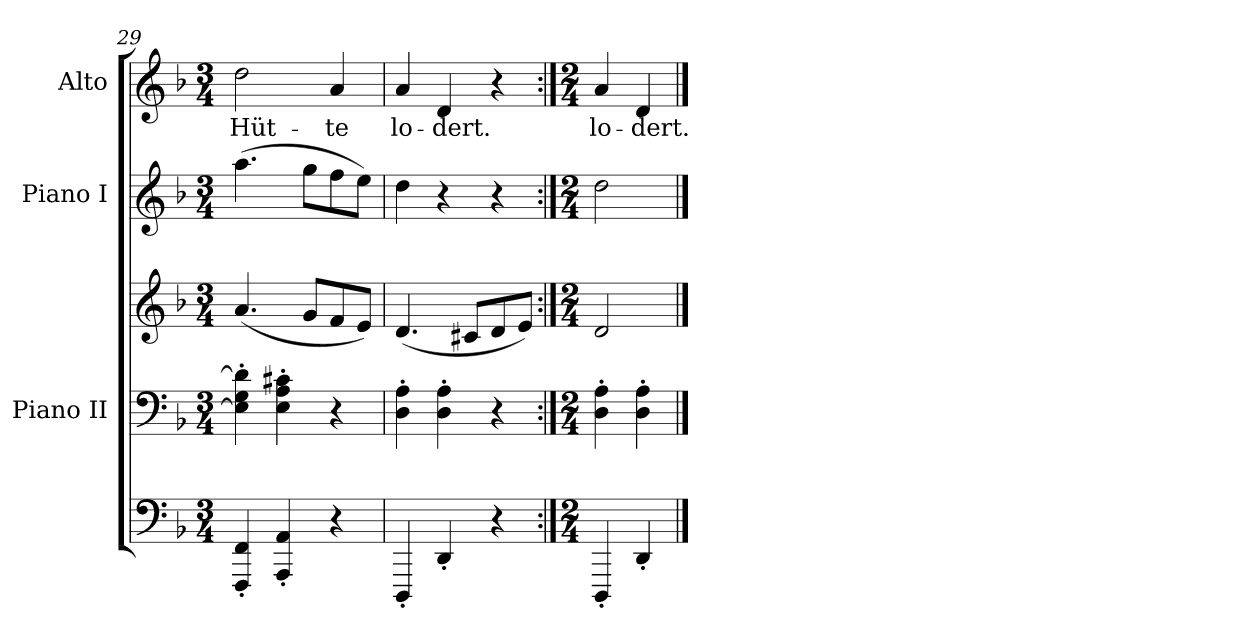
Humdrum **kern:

**kern	**kern	**kern	**kern	**kern	**text
*part5	*part4	*part3	*part2	*part1	*part1
*staff5	*staff4	*staff3	*staff2	*staff1	*staff1
*	*I"Piano II	*	*I"Piano I	*I"Alto	*
*	*I'II	*	*I'I	*I'A.	*
*clefF4	*clefF4	*clefG2	*clefG2	*clefG2	*
*k[b-]	*k[b-]	*k[b-]	*k[b-]	*k[b-]	*
*F:	*F:	*F:	*F:	*F:	*
*M3/4	*M3/4	*M3/4	*M3/4	*M3/4	*
=29	=29	=29	=29	=29	=29
!	!	!	!	!	!LO:LY:b:color=#000000
4FFFi/' 4FFi'	4Ei\]' 4Gi' 4di]'	(4.ai/	(4.aai\	2ddi\	Hüt-
4AAAi/' 4AAi'	4Ei\' 4Ai' 4c#Xi'	.	.	.	.
.	.	8gi/L	8ggi\L	.	.
!	!	!	!	!	!LO:LY:b:color=#000000
4r	4r	8fi/	8ffi\	4ai/	-te
.	.	8ei/J)	8eei\J)	.	.
=30	=30	=30	=30	=30	=30
!	!	!	!	!	!LO:LY:b:color=#000000
4DDD'i/	4Di\' 4Ai'	(4.di/	4ddi\	4ai/	lo-
!	!	!	!	!	!LO:LY:b:color=#000000
4DD'i/	4Di\' 4Ai'	.	4r	4di/	-dert.
.	.	8c#Xi/L	.	.	.
4r	4r	8di/	4r	4r	.
.	.	8ei/J)	.	.	.
=31:|!	=31:|!	=31:|!	=31:|!	=31:|!	=31:|!
*M2/4	*M2/4	*M2/4	*M2/4	*M2/4	*
!	!	!	!	!	!LO:LY:b:color=#000000
4DDD'i/	4Di\' 4Ai'	2di/	2ddi\	4ai/	lo-
!	!	!	!	!	!LO:LY:b:color=#000000
4DD'i/	4Di\' 4Ai'	.	.	4di/	-dert.
==	==	==	==	==	==
*-	*-	*-	*-	*-	*-
